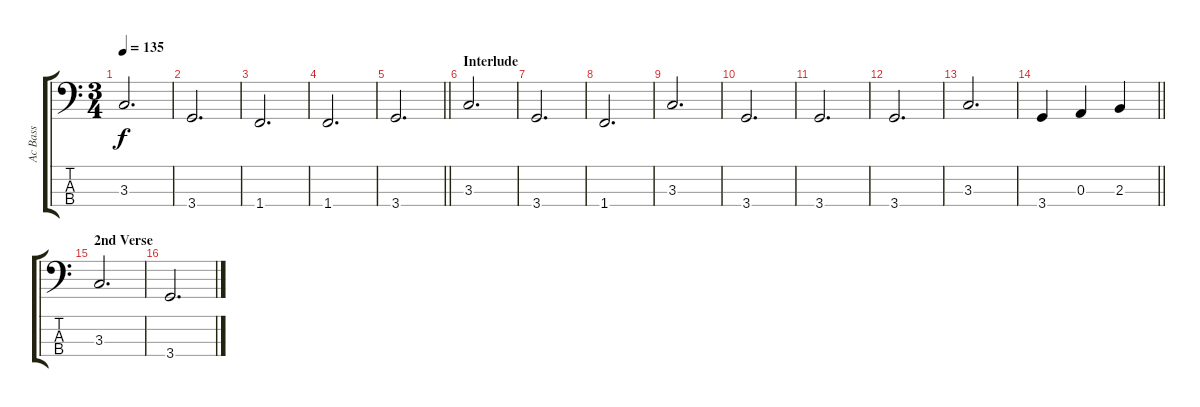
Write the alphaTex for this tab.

\track ("Ac Bass" "Ac Bass") {instrument acousticbass}
\staff {score tabs}
\tuning (G2 D2 A1 E1) {hide}
\ts (3 4)
\tempo 135
\clef f4
\ks c
3.3.2{d dy f} |
3.4.2{d} |
1.4.2{d} |
1.4.2{d} |
\barLineRight lightlight
3.4.2{d} |
\section ("" "Interlude")
3.3.2{d} |
3.4.2{d} |
1.4.2{d} |
3.3.2{d} |
3.4.2{d} |
3.4.2{d} |
3.4.2{d} |
3.3.2{d} |
\barLineRight lightlight
3.4.4 0.3.4 2.3.4 |
\section ("" "2nd Verse")
3.3.2{d} |
3.4.2{d}
